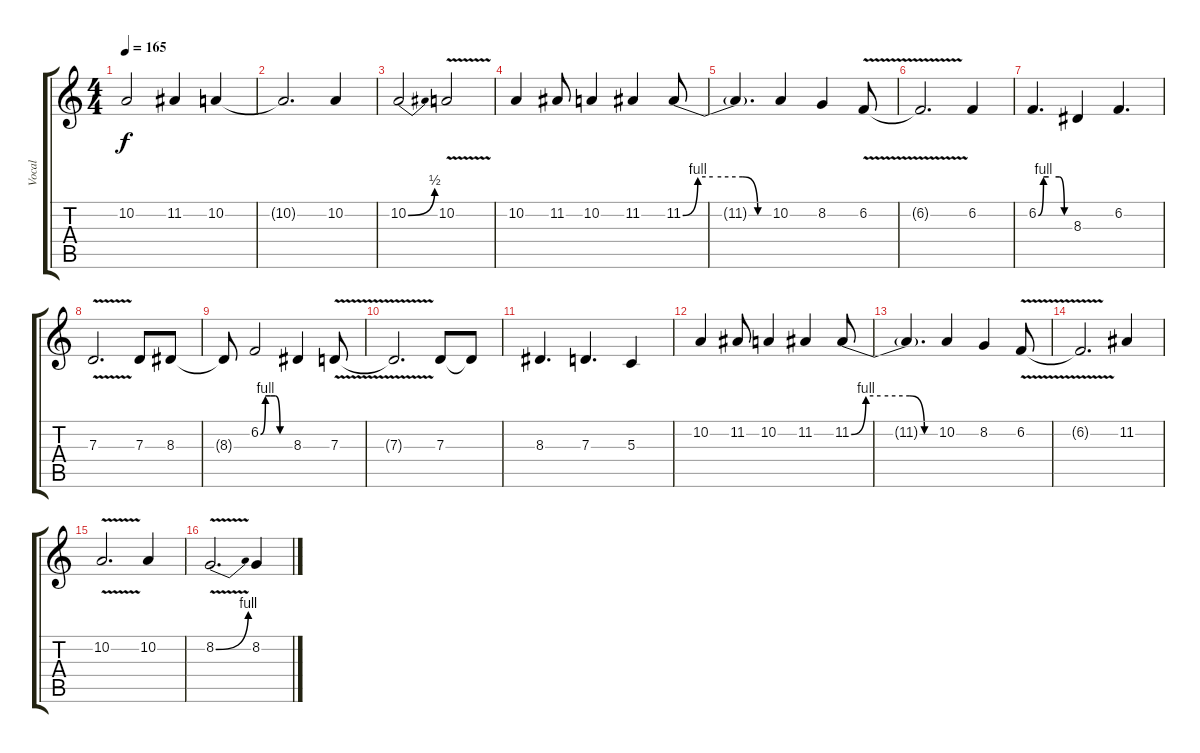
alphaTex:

\track ("Vocal" "Vocal") {instrument stringensemble1}
\staff {score tabs}
\tuning (E4 B3 G3 D3 A2 E2) {hide}
\ts (4 4)
\tempo 165
\clef g2
\ks c
10.2{t}.2{dy f} 11.2.4 10.2.4 |
10.2{t}.2{d} 10.2.4 |
10.2{be (bend 0 0 60 2)}.2 10.2{v}.2 |
10.2.4 11.2.8 10.2.4 11.2.4 11.2{be (custom 0 0 10 4 20 4 40 4 50 0 60 0)}.8 |
11.2{t}.4{d} 10.2.4 8.2.4 6.2{v}.8 |
6.2{t}.2{d} 6.2.4 |
6.2{be (custom 0 0 10 4 20 4 40 4 50 0 60 0)}.4{d} 8.3.4 6.2.4{d} |
7.3{v}.2{d} 7.3.8 8.3.8 |
8.3{t}.8 6.2{be (custom 0 0 10 4 20 4 30 4 40 0 50 0 60 0)}.2 8.3.4 7.3{v}.8 |
7.3{t}.2{d} 7.3.8 7.3{t}.8 |
8.3.4{d} 7.3.4{d} 5.3.4 |
10.2.4 11.2.8 10.2.4 11.2.4 11.2{be (custom 0 0 10 4 20 4 40 4 50 0 60 0)}.8 |
11.2{t}.4{d} 10.2.4 8.2.4 6.2{v}.8 |
6.2{t}.2{d} 11.2.4 |
10.2{v}.2{d} 10.2.4 |
8.2{be (bend 0 0 60 4) v}.2{d} 8.2.4
